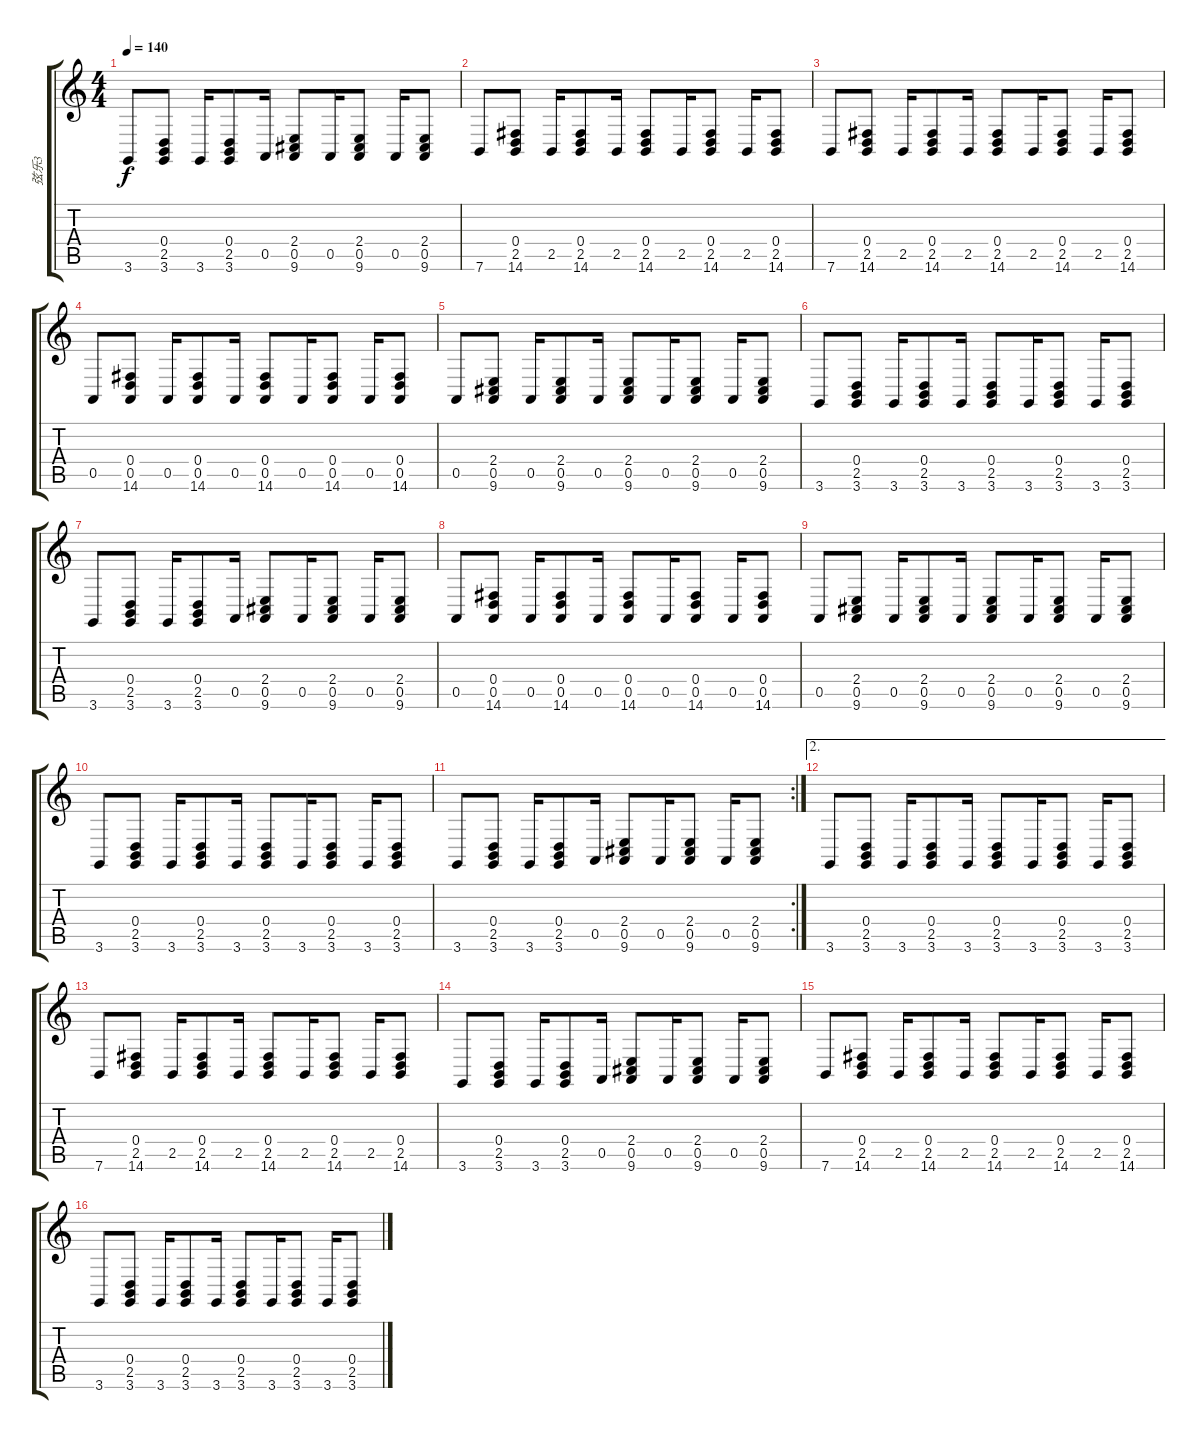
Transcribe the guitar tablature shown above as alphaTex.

\track ("弦乐3" "弦乐3") {instrument honkytonkpiano}
\staff {score tabs}
\tuning (E4 B3 G3 D3 A2 E2) {hide}
\ts (4 4)
\tempo 140
\clef g2
\ks c
3.6.8{dy f} (0.4 2.5 3.6).8 3.6.16 (0.4 2.5 3.6).8 0.5.16 (2.4 0.5 9.6).8 0.5.16 (2.4 0.5 9.6).8 0.5.16 (2.4 0.5 9.6).8 |
7.6.8 (0.4 2.5 14.6).8 2.5.16 (0.4 2.5 14.6).8 2.5.16 (0.4 2.5 14.6).8 2.5.16 (0.4 2.5 14.6).8 2.5.16 (0.4 2.5 14.6).8 |
7.6.8 (0.4 2.5 14.6).8 2.5.16 (0.4 2.5 14.6).8 2.5.16 (0.4 2.5 14.6).8 2.5.16 (0.4 2.5 14.6).8 2.5.16 (0.4 2.5 14.6).8 |
0.5.8 (0.4 0.5 14.6).8 0.5.16 (0.4 0.5 14.6).8 0.5.16 (0.4 0.5 14.6).8 0.5.16 (0.4 0.5 14.6).8 0.5.16 (0.4 0.5 14.6).8 |
0.5.8 (2.4 0.5 9.6).8 0.5.16 (2.4 0.5 9.6).8 0.5.16 (2.4 0.5 9.6).8 0.5.16 (2.4 0.5 9.6).8 0.5.16 (2.4 0.5 9.6).8 |
3.6.8 (0.4 2.5 3.6).8 3.6.16 (0.4 2.5 3.6).8 3.6.16 (0.4 2.5 3.6).8 3.6.16 (0.4 2.5 3.6).8 3.6.16 (0.4 2.5 3.6).8 |
3.6.8 (0.4 2.5 3.6).8 3.6.16 (0.4 2.5 3.6).8 0.5.16 (2.4 0.5 9.6).8 0.5.16 (2.4 0.5 9.6).8 0.5.16 (2.4 0.5 9.6).8 |
0.5.8 (0.4 0.5 14.6).8 0.5.16 (0.4 0.5 14.6).8 0.5.16 (0.4 0.5 14.6).8 0.5.16 (0.4 0.5 14.6).8 0.5.16 (0.4 0.5 14.6).8 |
0.5.8 (2.4 0.5 9.6).8 0.5.16 (2.4 0.5 9.6).8 0.5.16 (2.4 0.5 9.6).8 0.5.16 (2.4 0.5 9.6).8 0.5.16 (2.4 0.5 9.6).8 |
3.6.8 (0.4 2.5 3.6).8 3.6.16 (0.4 2.5 3.6).8 3.6.16 (0.4 2.5 3.6).8 3.6.16 (0.4 2.5 3.6).8 3.6.16 (0.4 2.5 3.6).8 |
\rc 2
3.6.8 (0.4 2.5 3.6).8 3.6.16 (0.4 2.5 3.6).8 0.5.16 (2.4 0.5 9.6).8 0.5.16 (2.4 0.5 9.6).8 0.5.16 (2.4 0.5 9.6).8 |
\ae 2
3.6.8 (0.4 2.5 3.6).8 3.6.16 (0.4 2.5 3.6).8 3.6.16 (0.4 2.5 3.6).8 3.6.16 (0.4 2.5 3.6).8 3.6.16 (0.4 2.5 3.6).8 |
7.6.8 (0.4 2.5 14.6).8 2.5.16 (0.4 2.5 14.6).8 2.5.16 (0.4 2.5 14.6).8 2.5.16 (0.4 2.5 14.6).8 2.5.16 (0.4 2.5 14.6).8 |
3.6.8 (0.4 2.5 3.6).8 3.6.16 (0.4 2.5 3.6).8 0.5.16 (2.4 0.5 9.6).8 0.5.16 (2.4 0.5 9.6).8 0.5.16 (2.4 0.5 9.6).8 |
7.6.8 (0.4 2.5 14.6).8 2.5.16 (0.4 2.5 14.6).8 2.5.16 (0.4 2.5 14.6).8 2.5.16 (0.4 2.5 14.6).8 2.5.16 (0.4 2.5 14.6).8 |
3.6.8 (0.4 2.5 3.6).8 3.6.16 (0.4 2.5 3.6).8 3.6.16 (0.4 2.5 3.6).8 3.6.16 (0.4 2.5 3.6).8 3.6.16 (0.4 2.5 3.6).8
